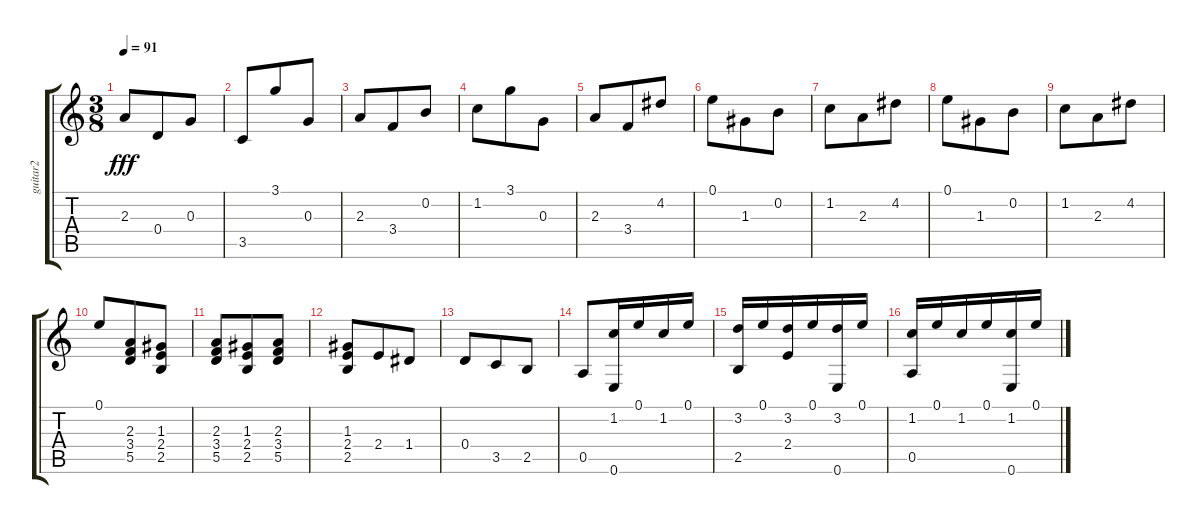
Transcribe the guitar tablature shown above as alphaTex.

\track ("guitar2" "guitar2") {instrument acousticguitarnylon}
\staff {score tabs}
\tuning (E4 B3 G3 D3 A2 E2) {hide}
\ts (3 8)
\tempo 91
\clef g2
\ks c
2.3.8{dy fff} 0.4.8 0.3.8 |
3.5.8 3.1.8 0.3.8 |
2.3.8 3.4.8 0.2.8 |
1.2.8 3.1.8 0.3.8 |
2.3.8 3.4.8 4.2.8 |
0.1.8 1.3.8 0.2.8 |
1.2.8 2.3.8 4.2.8 |
0.1.8 1.3.8 0.2.8 |
1.2.8 2.3.8 4.2.8 |
0.1.8 (2.3 3.4 5.5).8 (1.3 2.4 2.5).8 |
(2.3 3.4 5.5).8 (1.3 2.4 2.5).8 (2.3 3.4 5.5).8 |
(1.3 2.4 2.5).8 2.4.8 1.4.8 |
0.4.8 3.5.8 2.5.8 |
0.5.8 (1.2 0.6).16 0.1.16 1.2.16 0.1.16 |
(3.2 2.5).16 0.1.16 (3.2 2.4).16 0.1.16 (3.2 0.6).16 0.1.16 |
(1.2 0.5).16 0.1.16 1.2.16 0.1.16 (1.2 0.6).16 0.1.16
